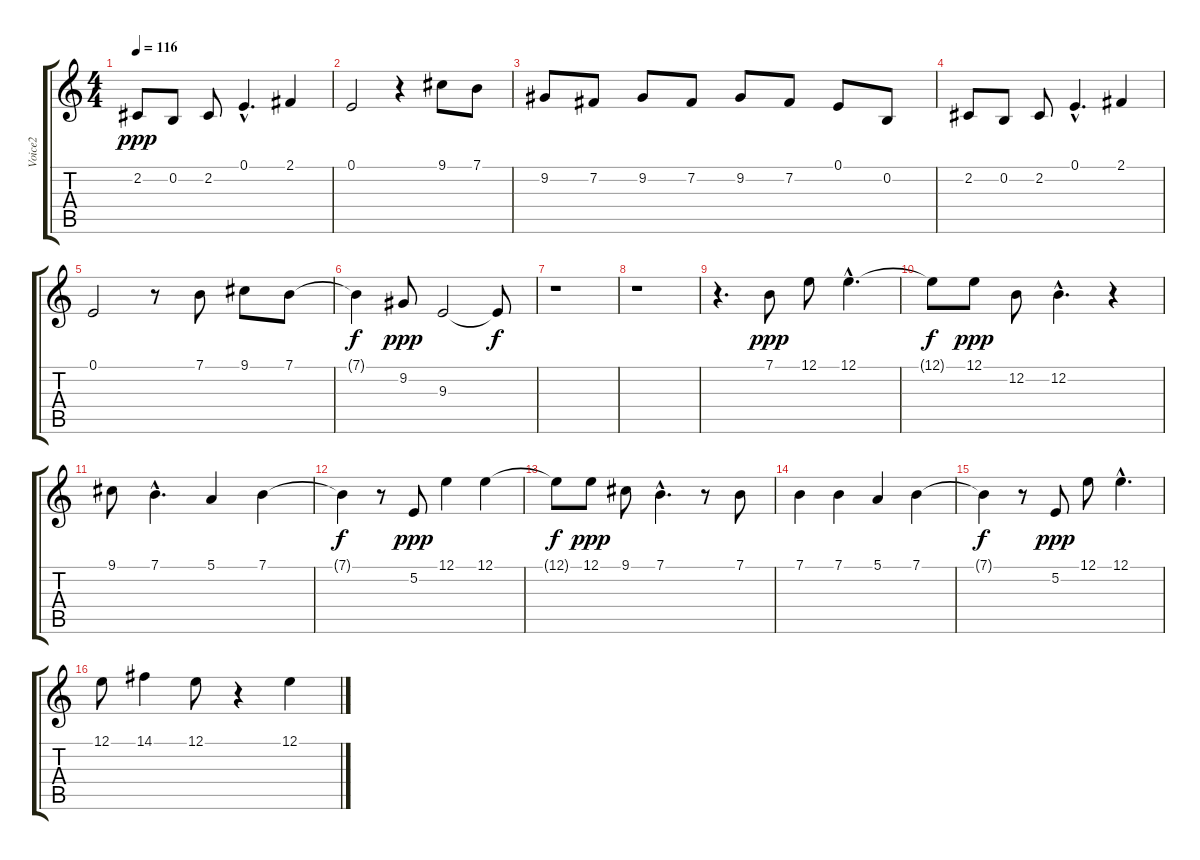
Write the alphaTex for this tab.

\track ("Voice2" "Voice2") {instrument voiceoohs}
\staff {score tabs}
\tuning (E4 B3 G3 D3 A2 E2) {hide}
\ts (4 4)
\tempo 116
\clef g2
\ks c
2.2.8{dy ppp} 0.2.8 2.2.8 0.1{hac}.4{d} 2.1.4 |
0.1.2 r.4 9.1.8 7.1.8 |
9.2.8 7.2.8 9.2.8 7.2.8 9.2.8 7.2.8 0.1.8 0.2.8 |
2.2.8 0.2.8 2.2.8 0.1{hac}.4{d} 2.1.4 |
0.1.2 r.8 7.1.8 9.1.8 7.1.8 |
7.1{t}.4{dy f} 9.2.8{dy ppp} 9.3.2 9.3{t}.8{dy f} |
r.1 |
r.1 |
r.4{d} 7.1.8{dy ppp} 12.1.8 12.1{hac}.4{d} |
12.1{t}.8{dy f} 12.1.8{dy ppp} 12.2.8 12.2{hac}.4{d} r.4 |
9.1.8 7.1{hac}.4{d} 5.1.4 7.1.4 |
7.1{t}.4{dy f} r.8 5.2.8{dy ppp} 12.1.4 12.1.4 |
12.1{t}.8{dy f} 12.1.8{dy ppp} 9.1.8 7.1{hac}.4{d} r.8 7.1.8 |
7.1.4 7.1.4 5.1.4 7.1.4 |
7.1{t}.4{dy f} r.8 5.2.8{dy ppp} 12.1.8 12.1{hac}.4{d} |
12.1.8 14.1.4 12.1.8 r.4 12.1.4
